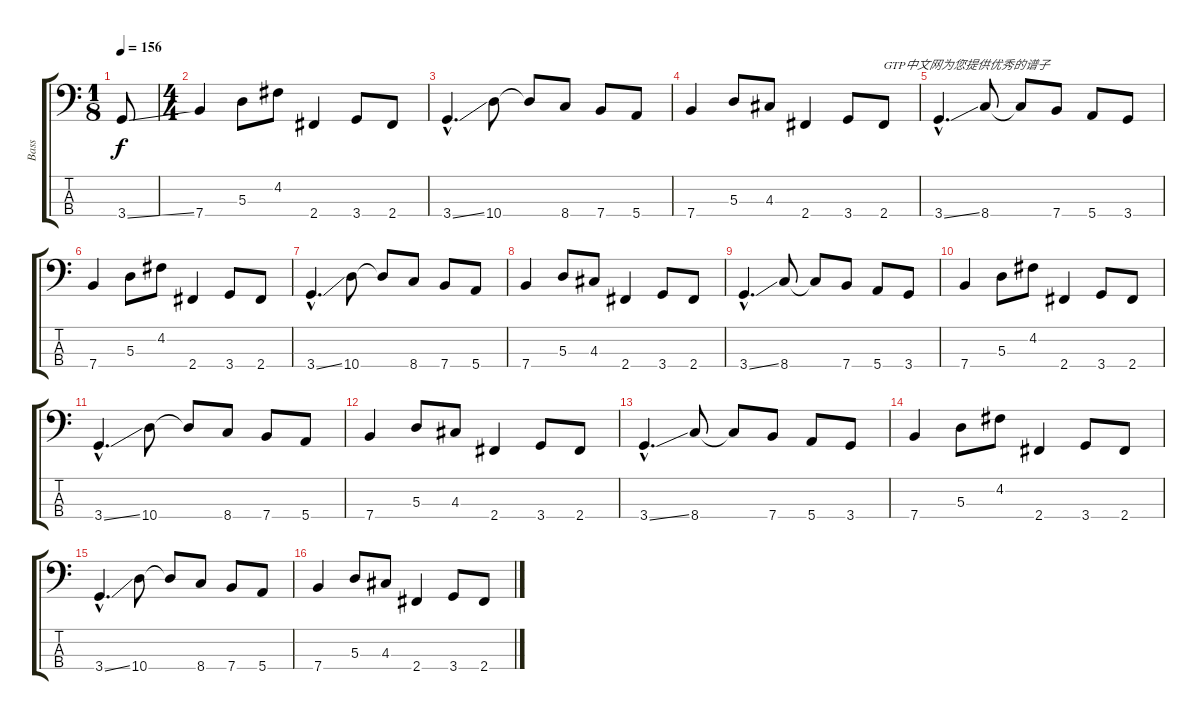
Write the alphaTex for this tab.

\track ("Bass" "Bass") {instrument electricbassfinger}
\staff {score tabs}
\tuning (G2 D2 A1 E1) {hide}
\ts (1 8)
\tempo 156
\clef f4
\ks c
3.4{ss}.8{dy f instrument electricbassfinger} |
\ts (4 4)
7.4.4 5.3.8 4.2.8 2.4.4 3.4.8 2.4.8 |
3.4{ss hac}.4{d} 10.4.8 10.4{t}.8 8.4.8 7.4.8 5.4.8 |
7.4.4 5.3.8 4.3.8 2.4.4 3.4.8 2.4.8{txt "GTP中文网为您提供优秀的谱子"} |
3.4{ss hac}.4{d} 8.4.8 8.4{t}.8 7.4.8 5.4.8 3.4.8 |
7.4.4 5.3.8 4.2.8 2.4.4 3.4.8 2.4.8 |
3.4{ss hac}.4{d} 10.4.8 10.4{t}.8 8.4.8 7.4.8 5.4.8 |
7.4.4 5.3.8 4.3.8 2.4.4 3.4.8 2.4.8 |
3.4{ss hac}.4{d} 8.4.8 8.4{t}.8 7.4.8 5.4.8 3.4.8 |
7.4.4 5.3.8 4.2.8 2.4.4 3.4.8 2.4.8 |
3.4{ss hac}.4{d} 10.4.8 10.4{t}.8 8.4.8 7.4.8 5.4.8 |
7.4.4 5.3.8 4.3.8 2.4.4 3.4.8 2.4.8 |
3.4{ss hac}.4{d} 8.4.8 8.4{t}.8 7.4.8 5.4.8 3.4.8 |
7.4.4 5.3.8 4.2.8 2.4.4 3.4.8 2.4.8 |
3.4{ss hac}.4{d} 10.4.8 10.4{t}.8 8.4.8 7.4.8 5.4.8 |
7.4.4 5.3.8 4.3.8 2.4.4 3.4.8 2.4.8
